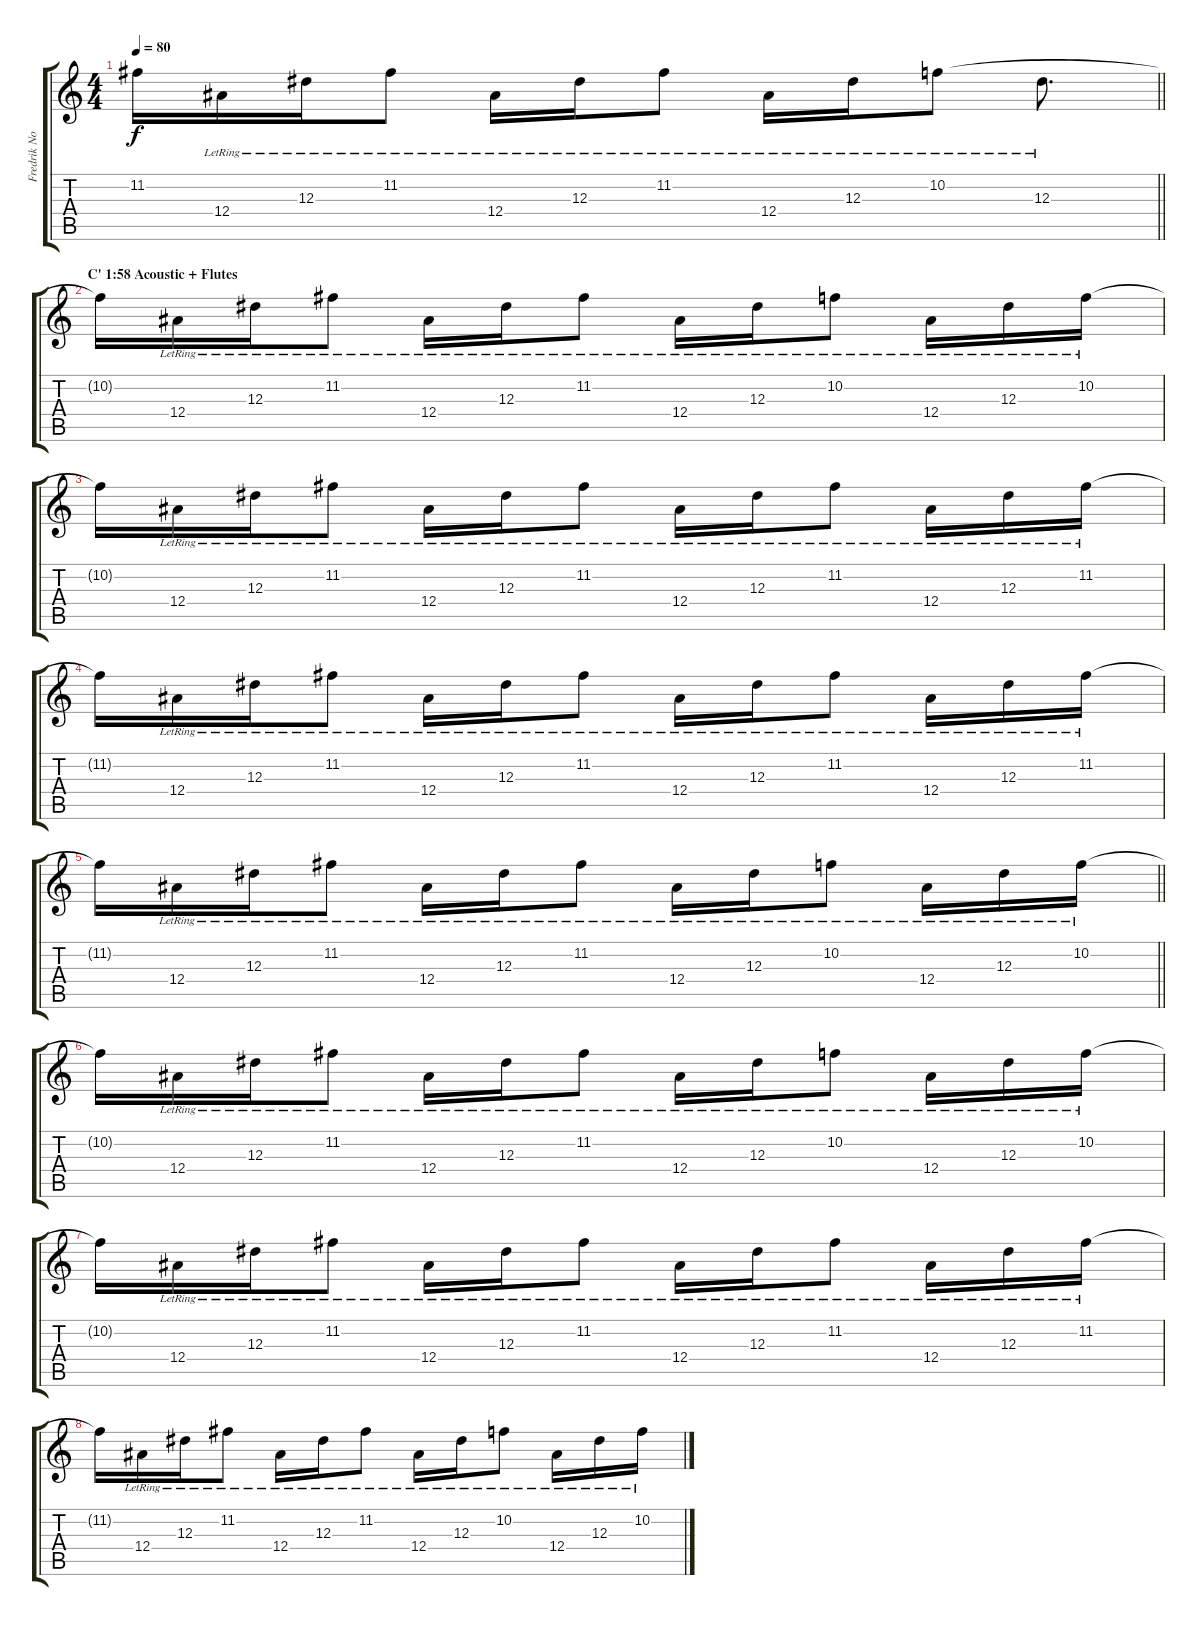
\track ("Fredrik Norrman (Rhythm Guitar)" "Fredrik No") {instrument acousticguitarsteel}
\staff {score tabs}
\tuning (C4 G3 Eb3 Bb2 F2 C2) {hide}
\ts (4 4)
\tempo 80
\clef g2
\barLineRight lightlight
\ks c
11.2{t}.16{dy f} 12.4{lr}.16 12.3{lr}.16 11.2{lr}.8 12.4{lr}.16 12.3{lr}.16 11.2{lr}.8 12.4{lr}.16 12.3{lr}.16 10.2{lr}.8 12.3{lr}.8{d} |
\section ("" "C' 1:58 Acoustic + Flutes")
10.2{t}.16 12.4{lr}.16 12.3{lr}.16 11.2{lr}.8 12.4{lr}.16 12.3{lr}.16 11.2{lr}.8 12.4{lr}.16 12.3{lr}.16 10.2{lr}.8 12.4{lr}.16 12.3{lr}.16 10.2{lr}.16 |
10.2{t}.16 12.4{lr}.16 12.3{lr}.16 11.2{lr}.8 12.4{lr}.16 12.3{lr}.16 11.2{lr}.8 12.4{lr}.16 12.3{lr}.16 11.2{lr}.8 12.4{lr}.16 12.3{lr}.16 11.2{lr}.16 |
11.2{t}.16 12.4{lr}.16 12.3{lr}.16 11.2{lr}.8 12.4{lr}.16 12.3{lr}.16 11.2{lr}.8 12.4{lr}.16 12.3{lr}.16 11.2{lr}.8 12.4{lr}.16 12.3{lr}.16 11.2{lr}.16 |
\barLineRight lightlight
11.2{t}.16 12.4{lr}.16 12.3{lr}.16 11.2{lr}.8 12.4{lr}.16 12.3{lr}.16 11.2{lr}.8 12.4{lr}.16 12.3{lr}.16 10.2{lr}.8 12.4{lr}.16 12.3{lr}.16 10.2{lr}.16 |
10.2{t}.16 12.4{lr}.16 12.3{lr}.16 11.2{lr}.8 12.4{lr}.16 12.3{lr}.16 11.2{lr}.8 12.4{lr}.16 12.3{lr}.16 10.2{lr}.8 12.4{lr}.16 12.3{lr}.16 10.2{lr}.16 |
10.2{t}.16 12.4{lr}.16 12.3{lr}.16 11.2{lr}.8 12.4{lr}.16 12.3{lr}.16 11.2{lr}.8 12.4{lr}.16 12.3{lr}.16 11.2{lr}.8 12.4{lr}.16 12.3{lr}.16 11.2{lr}.16 |
11.2{t}.16 12.4{lr}.16 12.3{lr}.16 11.2{lr}.8 12.4{lr}.16 12.3{lr}.16 11.2{lr}.8 12.4{lr}.16 12.3{lr}.16 10.2{lr}.8 12.4{lr}.16 12.3{lr}.16 10.2{lr}.16
